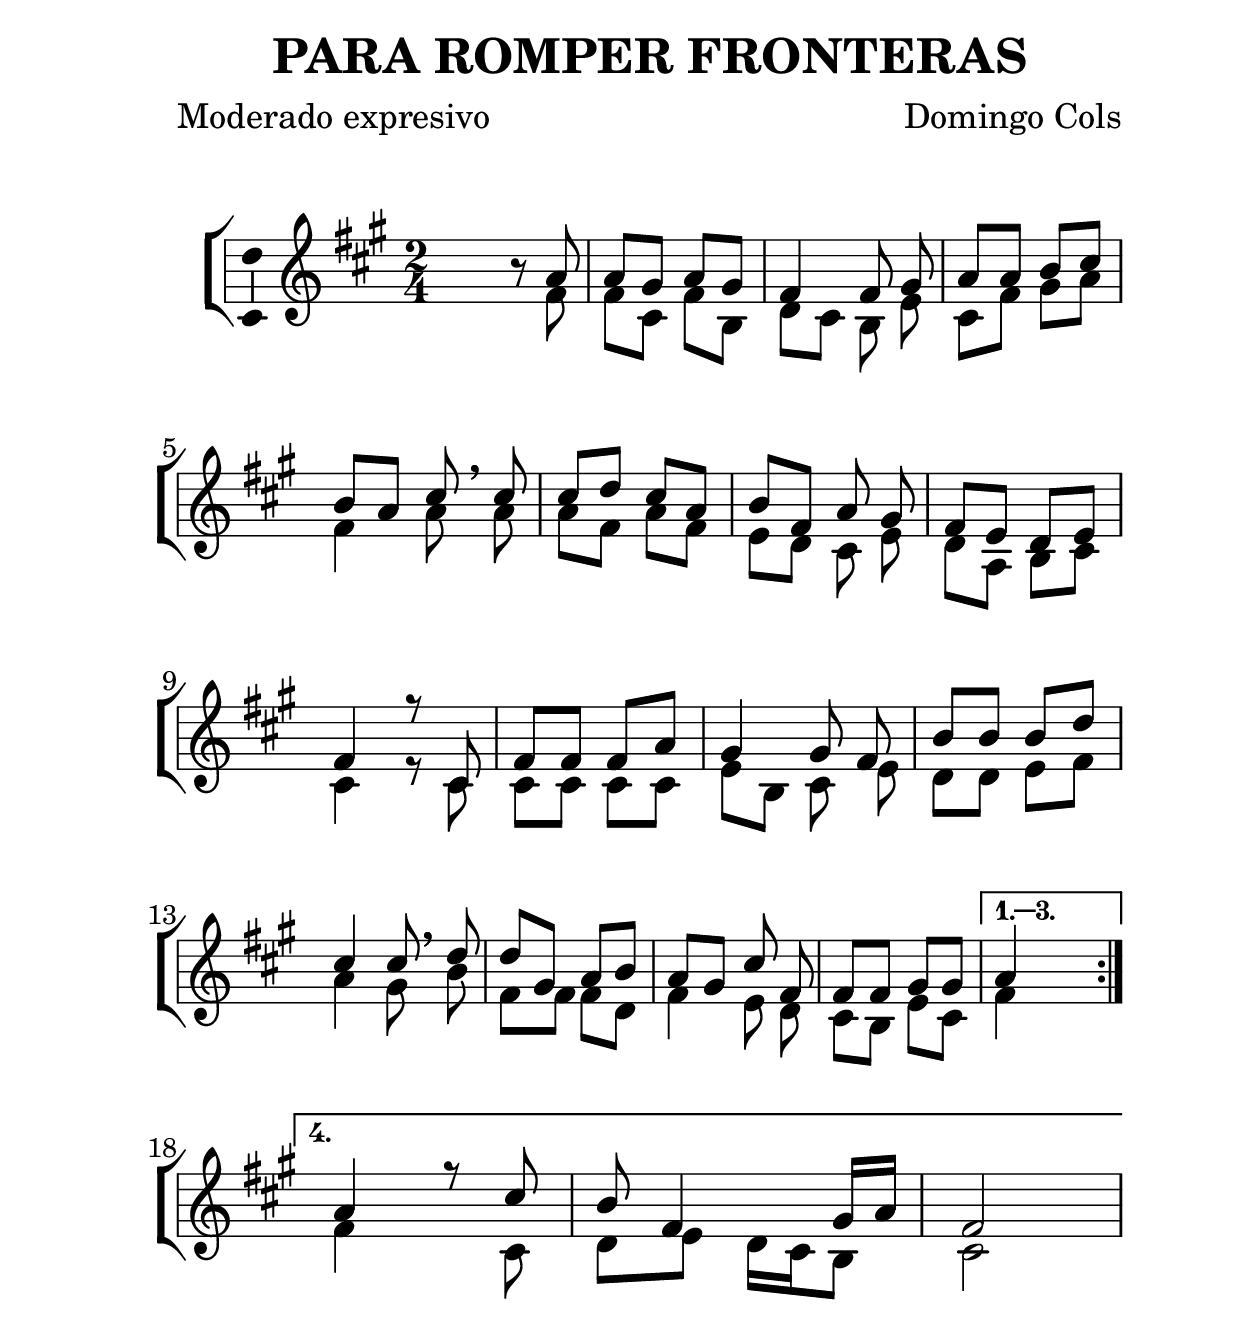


%versión de lilypond para la que se ha escrito esta partitura:
\version "2.16.0"

	%Tamaño papel
	#(set-default-paper-size "a4")
	%Tamaño partitura
	#(set-global-staff-size 30)
	%No responde al pulsar sobre una nota
	#(ly:set-option 'point-and-click #f)

%parámetros del encabezamiento:
\header {
	%title = "PARA ROMPER FRONTERAS"
	title = \markup{\fontsize #-1 "PARA ROMPER FRONTERAS"}
	subtitle = ""
	composer = "Domingo Cols"
	poet = "Moderado expresivo"
	meter = ""
	arranger = ""
%	tagline="Monasterio de la Madre de Dios. Buenafuente del Sistal."
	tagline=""
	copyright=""
	}

%parámetros asociados al papel:
\paper  {
	oddHeaderMarkup = \markup {\fill-line { \on-the-fly #not-first-page \fromproperty #'header:title \on-the-fly #not-first-page \fromproperty #'header:composer }}
	evenHeaderMarkup = \markup {\fill-line { \fromproperty #'header:composer \fromproperty #'header:title }}
	#(set-paper-size "a4")
	print-page-number = ##f
	first-page-number = 1
	print-first-page-number = ##f
%	head-separation = 3.0 \cm
	top-margin = 2.0 \cm
	bottom-margin = 0.0\cm
%%%	bottom-margin = -2.0\cm
	left-margin = 3.0 \cm
	line-width = 16.0 \cm
	indent = 8\mm
	interscoreline = 2.\mm
	between-system-space = 15\mm
%	para que las partituras no llenen la hoja:
	ragged-bottom = ##t
%	idem para la última hoja:
	ragged-last-bottom = ##f
%	para que las partituras llenen el ancho del papel:
	ragged-last = ##f
	after-title-space = 2.5 \cm
%page-count=1
%system-count=4

	%Flexible Vertical Spacing
%	markup-markup-spacing =
%	#'((basic-distance . 15) (minimum-distance . 15) (padding . 3))
	markup-system-spacing =
	#'((basic-distance . 15) (minimum-distance . 15) (padding . 3))
	system-system-spacing =
	#'((basic-distance . 15) (minimum-distance . 15) (padding . 3))
	score-system-spacing =
	#'((basic-distance . 15) (minimum-distance . 15) (padding . 5))
%	top-system-spacing = % header
%	#'((basic-distance . 8) (minimum-distance . 0) (padding . 0))
%	top-markup-spacing =
%	#'((basic-distance . 20) (minimum-distance . 20) (padding . 0))
	last-bottom-spacing = % footer
	#'((basic-distance . 5) (minimum-distance . 5) (padding . 0))
%	score-markup-spacing =
%	#'((basic-distance . 16) (minimum-distance . 13) (padding . 0))

	}


%para incluir divisiones gregorianas
%\include "gregorian.ly"
%Ojo. Incluir este fichero implica desactivar la sentencia ragged-last = ##f
%Es decir, deja de justificar las partituras a la derecha


%parámetros que afectan a toda la partitura:
global =  {
	%clave de sol (G):
	\clef G
	%armadura:
%%%	\transpose a b
	\key a \major
	\tempo 4=80
	\set Score.tempoHideNote = ##t
	}


melodia =
%%%	\transpose a b
{
	\relative c'' {

\time 2/4

\repeat volta 4 {

s4 r8

<<
{
\voiceOne
\stemUp

a8
a8 gis a gis
fis4 fis8 \noBeam gis
a8 a b cis
b8 a cis \breathe cis
cis8 d cis a
b8 fis a \noBeam gis
fis8 e d e
fis4 r8 cis8
fis8 fis fis a
gis4 gis8 \noBeam fis
b8 b b d
cis4 cis8 \breathe d8
d8 gis, a b
a8 gis cis \noBeam fis,
fis8 fis gis gis

}
\new Voice {
\voiceTwo
\stemDown

fis8
fis8 cis fis b,
d8 cis b \noBeam e
cis8 fis gis a
fis4 a8 \breathe a
a8 fis a fis
e8 d cis \noBeam e
d8 a b cis
cis4 r8 cis8
cis8 cis cis cis
e8 b cis \noBeam e
d8 d e fis
a4 gis8 \breathe b8
fis8 fis fis d
fis4 e8 \noBeam d
cis8 b e cis

}
>>

}

\alternative {
{
<<
{
\voiceOne
\stemUp

a'4 s4

}
\new Voice {
\voiceTwo
\stemDown

fis4 s4

}
>>
}
{

\break

<<
{
\voiceOne
\stemUp

a4 r8 cis8
b8 fis4 gis16 a
fis2

}
\new Voice {
\voiceTwo
\stemDown

fis4 s8 cis8
d8 e d16 cis b8
cis2

}
>>
}
}

}

}


texto = \lyricmode {
\set stanza =#"1. " Pa -- ra rom -- per fron -- te -- ras
de~es -- pa -- cios y de tiem -- _ pos,
al -- zas -- te las com -- puer -- _ tas
del in -- fi -- ni -- to mar,
las a -- guas des -- bor -- da -- das
en cua -- da -- lo -- so rí -- o
sa -- cia -- ron en las al -- _ mas
su sed de~e -- ter -- ni -- dad.
	}

textodos = \lyricmode {
\set stanza =#"2. " Pa -- ra can -- tar can -- cio -- nes
en a -- las de los vien -- _ tos,
cre -- cie -- ron co -- mo ce -- _ dros
los jus -- tos en su don,
de -- sier -- tos de~e -- go -- ís -- mos
fue -- ron fe -- cun -- dos cam -- pos,
o -- a -- sis de ven -- tu -- _ ra,
hon -- du -- ras de su~a -- mor.
	}

textotres = \lyricmode {
\set stanza =#"3. " Pa -- ra cu -- rar al hom -- bre
de su de -- ses -- pe -- ran -- _ za,
la fuer -- za de su~a -- lien -- _ to
de nue -- vo le cre -- ó,
lo muer -- to, lo co -- bar -- de,
lo dé -- bil y~en -- fer -- mi -- zo
en vi -- da po -- de -- ro -- _ sa
su gra -- cia lo~en -- gen -- dró.
	}

textocuatro = \lyricmode {
\set stanza =#"4. " Can -- tad, can -- tad, na -- cio -- nes
y pue -- blos de la tie -- _ rra,
can -- te -- mos a -- le -- lu -- _ yas
a su~in -- fi -- ni -- to~a -- mor,
que~el Pa -- dre~en su~Hi -- jo~a -- ma -- do
sal -- vó~a to -- dos los hom -- bres
su~Es -- pí -- ri -- tu de vi -- _ da
a to -- _ dos __ _ "  "
dió.
A -- _ _ _ _ mén.
	}


vozStaff = \context Voice = vozStaff
\with {\consists "Ambitus_engraver"}
<<
	\set Staff.instrumentName = ""
	\set Staff.shortInstrumentName = ""
	\set Staff.midiInstrument = #"acoustic grand"
	\set Staff.midiMinimumVolume = #0.7
	\set Staff.midiMaximumVolume = #0.9
	\global
	\melodia
	>>


textoStaff = \context Lyrics = textoStaff <<
%	\set vocalName =#"1. "
	\set shortVocalName =#"1. "
	\lyricsto vozStaff \texto
	>>

textodosStaff = \context Lyrics = textodosStaff <<
%	\set vocalName =#"2. "
	\set shortVocalName =#"2. "
	\lyricsto vozStaff \textodos
	>>

textotresStaff = \context Lyrics = textotresStaff <<
%	\set vocalName =#"3. "
	\set shortVocalName =#"3. "
	\lyricsto vozStaff \textotres
	>>

textocuatroStaff = \context Lyrics = textocuatroStaff <<
%	\set vocalName =#"4. "
	\set shortVocalName =#"4. "
	\lyricsto vozStaff \textocuatro
	>>


\book {
	\score {
		\context ChoirStaff {
			\override StaffGroup.SystemStartBracket #'collapse-height = #1
			\override Score.SystemStartBar #'collapse-height = #1
			<<
			\vozStaff
			\textoStaff
			\textodosStaff
			\textotresStaff
			\textocuatroStaff
			>>
		}
		\layout {
	    		\context {
				\Lyrics
				%\override LyricText #'font-size = #2
				}
	   		\context {
				\Score
				%\override StaffSymbol #'staff-space = #(magstep +3)
				\override InstrumentName #'X-offset = #1.5
				\override InstrumentName #'font-series = #'bold
				}
%%%			\context {
%%%				\Staff
%%%				\remove "Time_signature_engraver"
%%%				\override BarLine #'transparent = ##t
%%%				}
			}
		}
	\score {
		\context ChoirStaff {
			\override StaffGroup.SystemStartBracket #'collapse-height = #1
			\override Score.SystemStartBar #'collapse-height = #1
			<<
			\vozStaff
			>>
		}
		\midi {
	  		\context {
	  			\Score
				tempoWholesPerMinute = #(ly:make-moment 70 4)
				}
			}
		}
}


